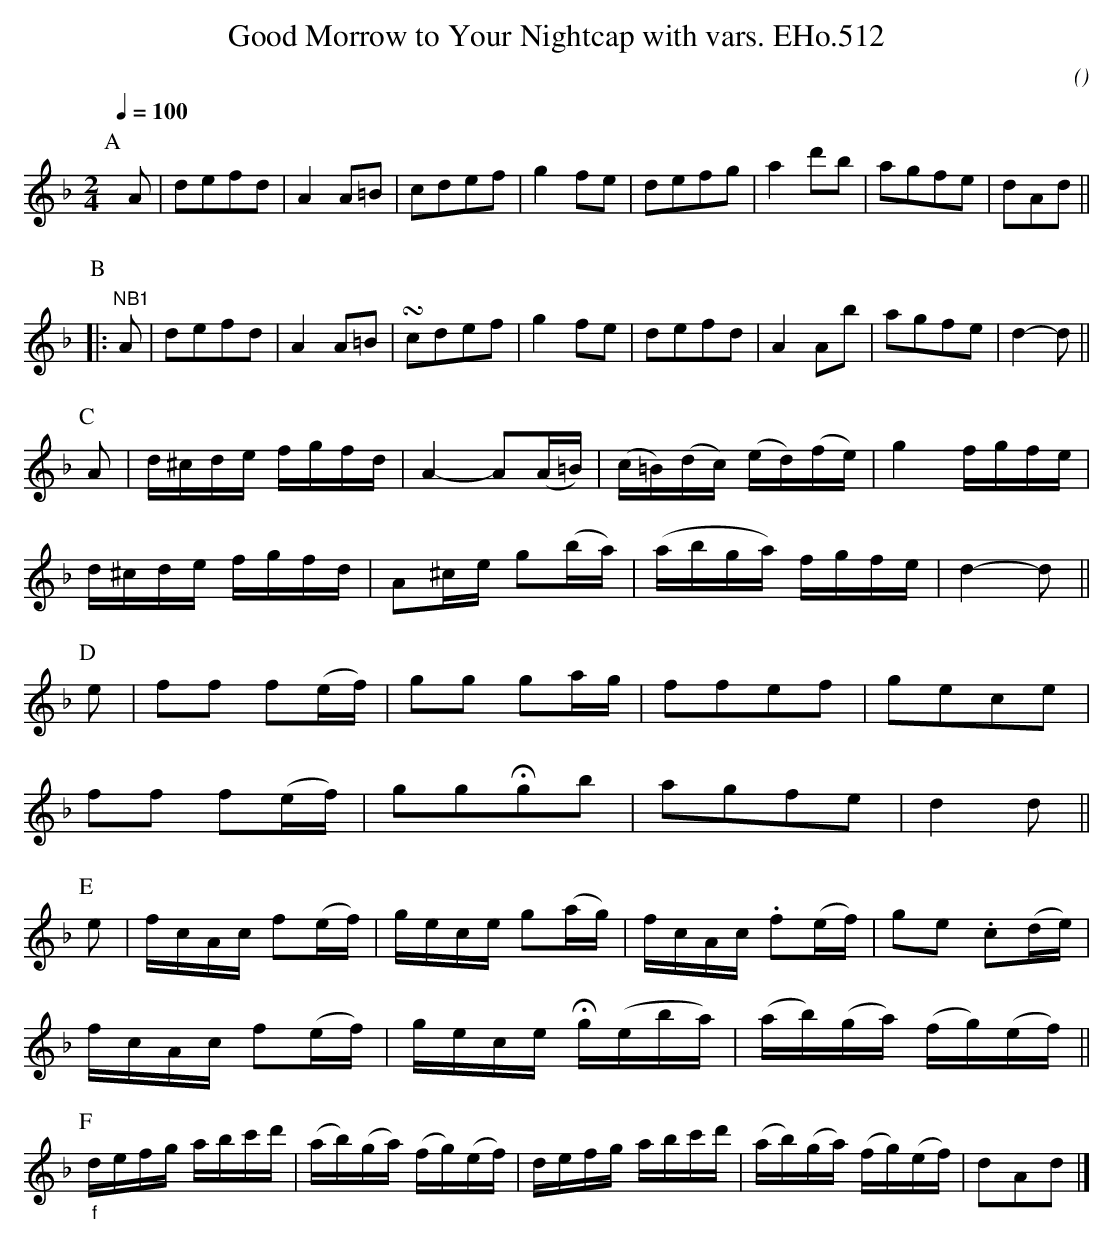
X:1
T:Good Morrow to Your Nightcap with vars. EHo.512
M:2/4
L:1/8
Q:1/4=100
C:
O:
K:F
P:A
yA | defd | A2A=B | cdef | g2fe | defg | a2d'b | agfe | dAd ||
P:B
|:"NB1" A | defd | A2A=B | !turn!cdef | g2fe | defd | A2Ab | agfe | d2-d ||
P:C
L:1/16
A2 | d^cde fgfd | A4-A2(A=B) | (c=B)(dc) (ed)(fe) | g4fgfe |
d^cde fgfd | A2^ce g2(ba) | (abga) fgfe | d4-d2 ||
P:D
e2 | f2f2 f2(ef) | g2g2 g2ag | f2f2e2f2 | g2e2c2e2 |
f2f2 f2(ef) | g2g2!fermata!g2b2 | a2g2f2e2 | d4d2 ||
P:E
e2 | fcAc f2(ef) | gece g2(ag) | fcAc .f2(ef) | g2e2 .c2(de) |
fcAc f2(ef) | gece !fermata!g(eba) | (ab)(ga) (fg)(ef) ||
P:F
"_f"defg abc'd' | (ab)(ga) (fg)(ef) | defg abc'd' | (ab)(ga) (fg)(ef) | d2A2d2 |]
